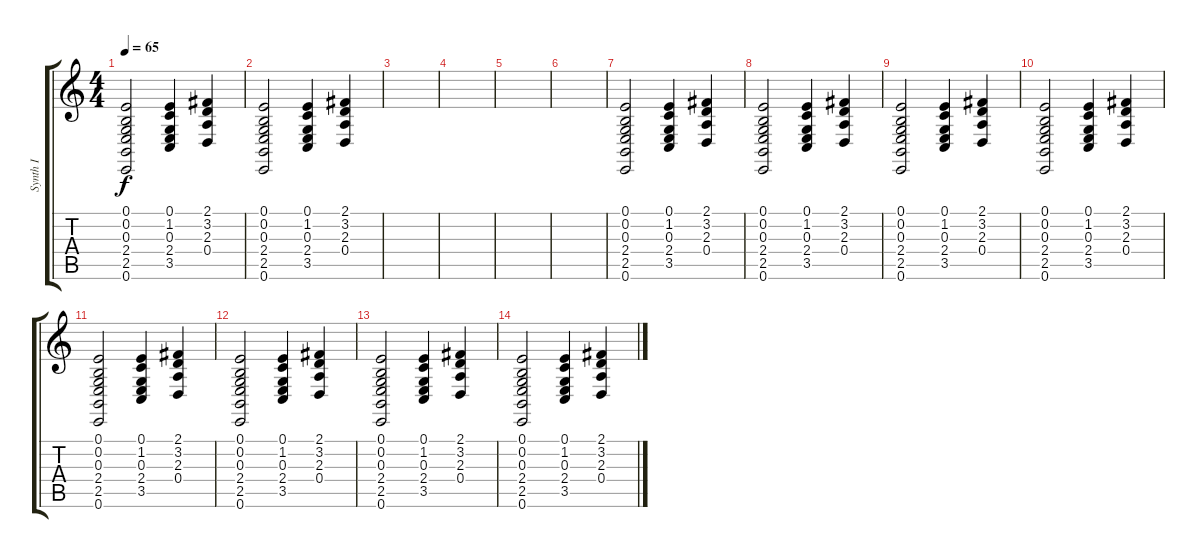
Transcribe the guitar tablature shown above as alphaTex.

\track ("Synth I" "Synth I") {instrument applause}
\staff {score tabs}
\tuning (E4 B3 G3 D3 A2 E2) {hide}
\ts (4 4)
\tempo 65
\clef g2
\ks c
(0.1 0.2 0.3 2.4 2.5 0.6).2{dy f} (0.1 1.2 0.3 2.4 3.5).4 (2.1 3.2 2.3 0.4).4 |
(0.1 0.2 0.3 2.4 2.5 0.6).2 (0.1 1.2 0.3 2.4 3.5).4 (2.1 3.2 2.3 0.4).4 |
|
|
|
|
(0.1 0.2 0.3 2.4 2.5 0.6).2 (0.1 1.2 0.3 2.4 3.5).4 (2.1 3.2 2.3 0.4).4 |
(0.1 0.2 0.3 2.4 2.5 0.6).2 (0.1 1.2 0.3 2.4 3.5).4 (2.1 3.2 2.3 0.4).4 |
(0.1 0.2 0.3 2.4 2.5 0.6).2 (0.1 1.2 0.3 2.4 3.5).4 (2.1 3.2 2.3 0.4).4 |
(0.1 0.2 0.3 2.4 2.5 0.6).2 (0.1 1.2 0.3 2.4 3.5).4 (2.1 3.2 2.3 0.4).4 |
(0.1 0.2 0.3 2.4 2.5 0.6).2 (0.1 1.2 0.3 2.4 3.5).4 (2.1 3.2 2.3 0.4).4 |
(0.1 0.2 0.3 2.4 2.5 0.6).2 (0.1 1.2 0.3 2.4 3.5).4 (2.1 3.2 2.3 0.4).4 |
(0.1 0.2 0.3 2.4 2.5 0.6).2 (0.1 1.2 0.3 2.4 3.5).4 (2.1 3.2 2.3 0.4).4 |
(0.1 0.2 0.3 2.4 2.5 0.6).2 (0.1 1.2 0.3 2.4 3.5).4 (2.1 3.2 2.3 0.4).4
